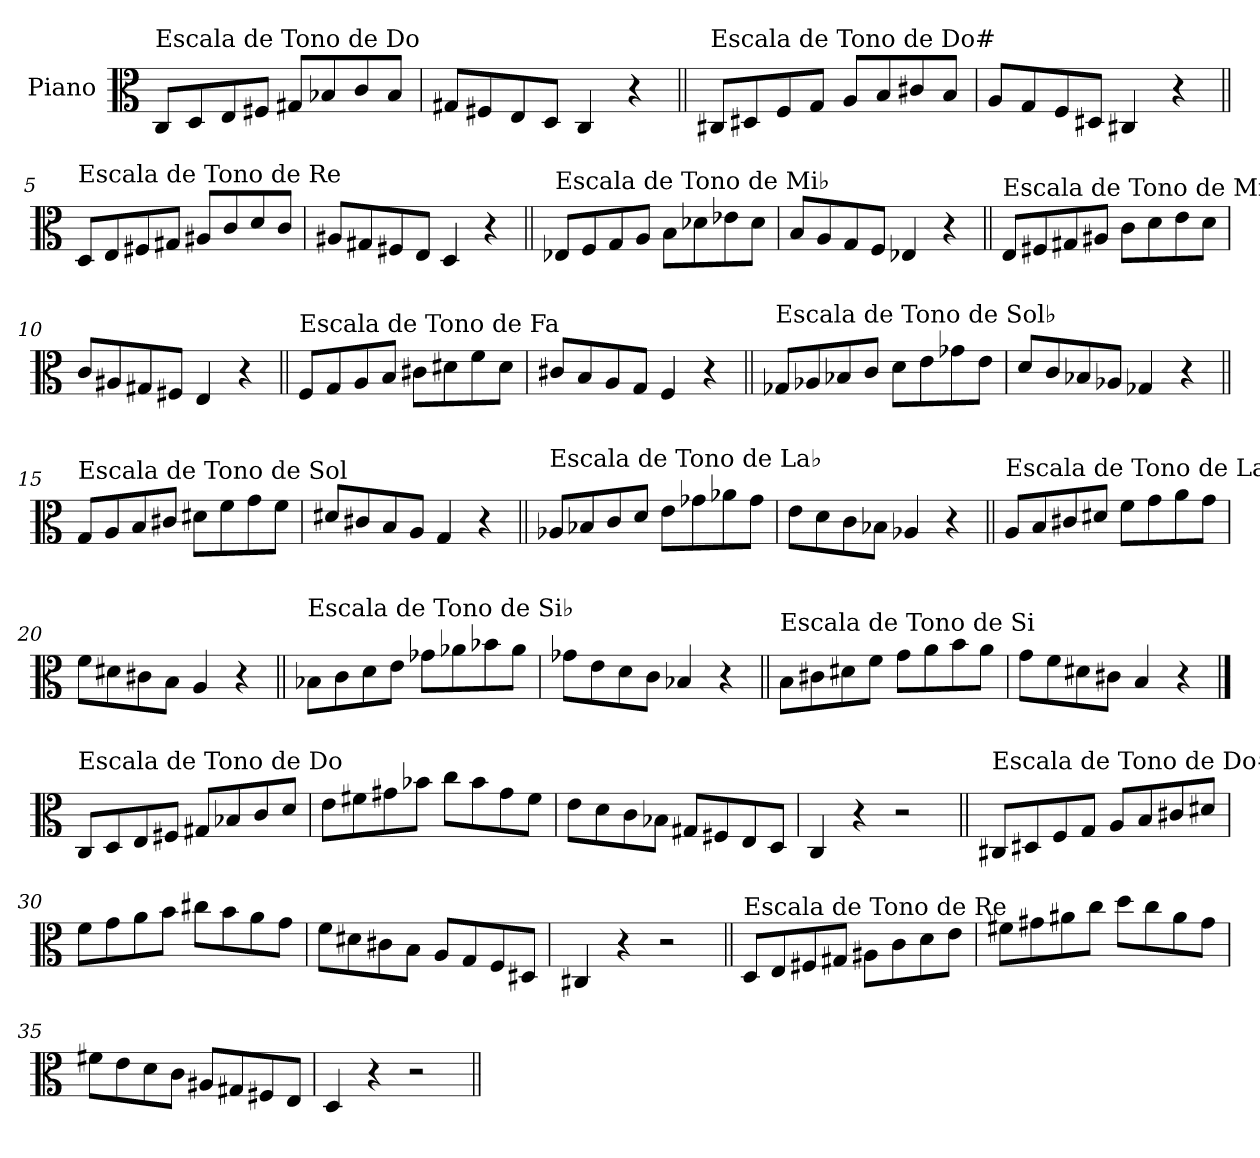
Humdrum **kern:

**kern
*part1
*staff1
*I"Piano
*I'Pno.
*clefC3
*k[]
=1
!LO:TX:a:t=Escala de Tono de Do
8C/L
8D/
8E/
8F#X/J
8G#X/L
8B-X/
8c/
8B-/J
=2
8G#X/L
8F#X/
8E/
8D/J
4C/
4r
=3||
!LO:TX:a:t=Escala de Tono de Do#
8C#X/L
8D#X/
8F/
8G/J
8A/L
8B/
8c#X/
8B/J
=4
8A/L
8G/
8F/
8D#X/J
4C#X/
4r
!!LO:LB:g=z
=5||
!LO:TX:a:t=Escala de Tono de Re
8D/L
8E/
8F#X/
8G#X/J
8A#X/L
8c/
8d/
8c/J
=6
8A#X/L
8G#X/
8F#X/
8E/J
4D/
4r
=7||
!LO:TX:a:t=Escala de Tono de Mi♭
8E-X/L
8F/
8G/
8A/J
8B\L
8d-X\
8e-X\
8d-\J
=8
8B/L
8A/
8G/
8F/J
4E-X/
4r
!!LO:LB:g=z
=9||
!LO:TX:a:t=Escala de Tono de Mi
8E/L
8F#X/
8G#X/
8A#X/J
8c\L
8d\
8e\
8d\J
=10
8c/L
8A#X/
8G#X/
8F#X/J
4E/
4r
=11||
!LO:TX:a:t=Escala de Tono de Fa
8F/L
8G/
8A/
8B/J
8c#X\L
8d#X\
8f\
8d#\J
=12
8c#X/L
8B/
8A/
8G/J
4F/
4r
!!LO:LB:g=z
=13||
!LO:TX:a:t=Escala de Tono de Sol♭
8G-X/L
8A-X/
8B-X/
8c/J
8d\L
8e\
8g-X\
8e\J
=14
8d/L
8c/
8B-X/
8A-X/J
4G-X/
4r
=15||
!LO:TX:a:t=Escala de Tono de Sol
8G/L
8A/
8B/
8c#X/J
8d#X\L
8f\
8g\
8f\J
=16
8d#X/L
8c#X/
8B/
8A/J
4G/
4r
!!LO:LB:g=z
=17||
!LO:TX:a:t=Escala de Tono de La♭
8A-X/L
8B-X/
8c/
8d/J
8e\L
8g-X\
8a-X\
8g-\J
=18
8e\L
8d\
8c\
8B-X\J
4A-X/
4r
=19||
!LO:TX:a:t=Escala de Tono de La
8A/L
8B/
8c#X/
8d#X/J
8f\L
8g\
8a\
8g\J
=20
8f\L
8d#X\
8c#X\
8B\J
4A/
4r
!!LO:LB:g=z
=21||
!LO:TX:a:t=Escala de Tono de Si♭
8B-X\L
8c\
8d\
8e\J
8g-X\L
8a-X\
8b-X\
8a-\J
=22
8g-X\L
8e\
8d\
8c\J
4B-X/
4r
=23||
!LO:TX:a:t=Escala de Tono de Si
8B\L
8c#X\
8d#X\
8f\J
8g\L
8a\
8b\
8a\J
=24
8g\L
8f\
8d#X\
8c#X\J
4B/
4r
!!LO:PB:g=z
==25
!LO:TX:a:t=Escala de Tono de Do
8C/L
8D/
8E/
8F#X/J
8G#X/L
8B-X/
8c/
8d/J
=26
8e\L
8f#X\
8g#X\
8b-X\J
8cc\L
8b-\
8g#\
8f#\J
=27
8e\L
8d\
8c\
8B-X\J
8G#X/L
8F#X/
8E/
8D/J
=28
4C/
4r
2r
!!LO:LB:g=z
=29||
!LO:TX:a:t=Escala de Tono de Do#
8C#X/L
8D#X/
8F/
8G/J
8A/L
8B/
8c#X/
8d#X/J
=30
8f\L
8g\
8a\
8b\J
8cc#X\L
8b\
8a\
8g\J
=31
8f\L
8d#X\
8c#X\
8B\J
8A/L
8G/
8F/
8D#X/J
=32
4C#X/
4r
2r
!!LO:LB:g=z
=33||
!LO:TX:a:t=Escala de Tono de Re
8D/L
8E/
8F#X/
8G#X/J
8A#X\L
8c\
8d\
8e\J
=34
8f#X\L
8g#X\
8a#X\
8cc\J
8dd\L
8cc\
8a#\
8g#\J
=35
8f#X\L
8e\
8d\
8c\J
8A#X/L
8G#X/
8F#X/
8E/J
=36
4D/
4r
2r
=||
*-
